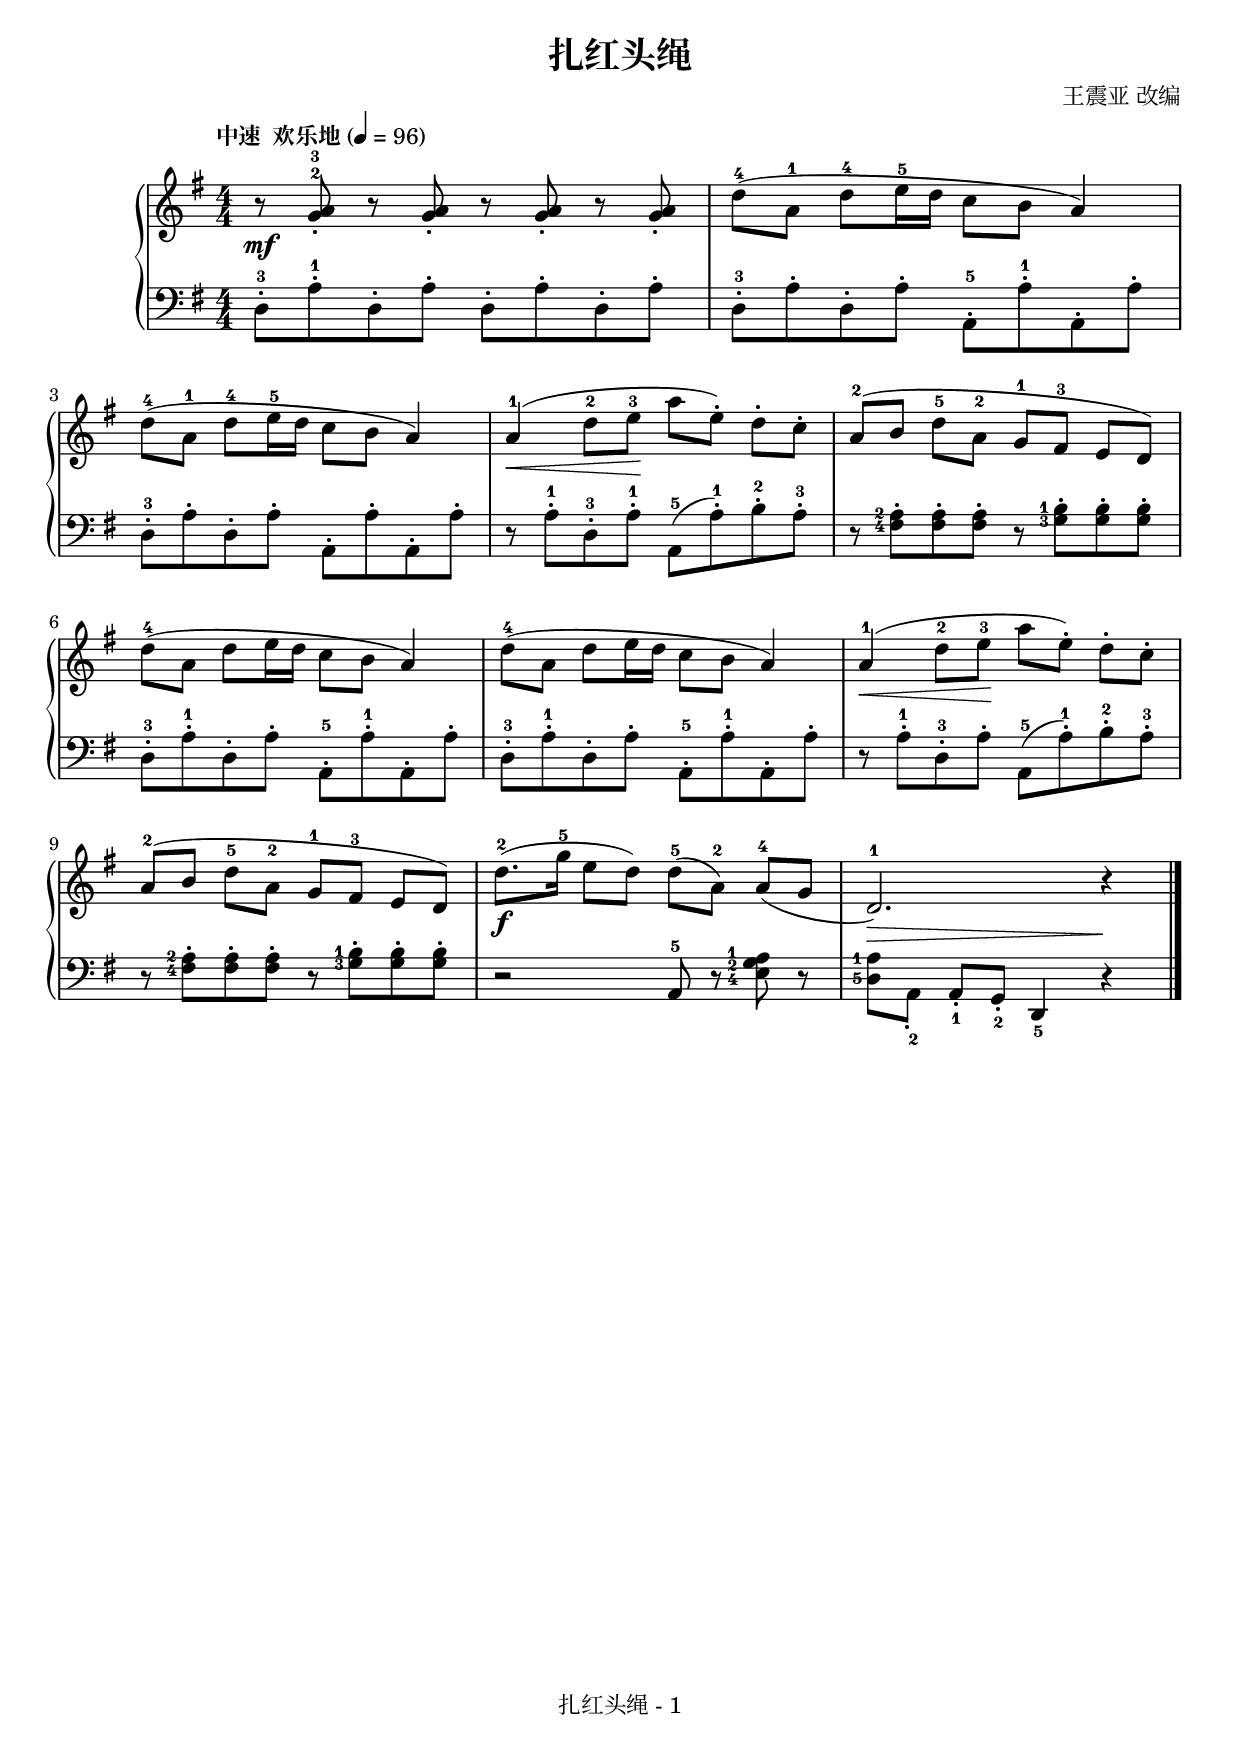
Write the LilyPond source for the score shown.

\version "2.18.2"

songName = "扎红头绳"
\include "../../lib/paper-footer.ily"

\header {
  title = \songName
  arranger = "王震亚 改编"
}

keyTime = {
  \key g \major
  \time 4/4
  \numericTimeSignature
}

upper = \relative c'' {
  \clef treble
  \keyTime
  \tempo "中速  欢乐地" 4=96
  \override Hairpin.to-barline = ##f
  
  r8\mf <g a>_.-2-3 r q_. r q_. r q_. |
  d'8-4( a-1 d-4 e16-5 d c8 b a4) |\break
  
  d8-4( a-1 d-4 e16-5 d c8 b a4) |
  a4-1(\< d8-2 e-3\! a[ e-.]) d-.[ c-.] |
  a8-2([ b] d-5[ a-2] g-1[ fis-3] e[ d]) |\break
  
  d'8-4( a d e16 d c8 b a4) |
  d8-4( a d e16 d c8 b a4) |
  a4-1(\< d8-2 e-3\! a[ e-.]) d-.[ c-.] |\break
  
  a8-2([ b] d-5[ a-2] g-1[ fis-3] e[ d]) |
  d'8.-2\f( g16-5 e8 d) d-5([ a-2]) a-4([ g]|
  d2.-1)\> r4 \! |\bar "|."
}

lower = \relative c {
  \clef bass
  \keyTime
  \override Hairpin.to-barline = ##f
  \dynamicUp
  
  d8-.-3 a'-.-1 d,-. a'-. d,-. a'-. d,-. a'-. |
  d,8-.-3 a'-. d,-. a'-. a,-.-5 a'-.-1 a,-. a'-. |\break
  
  d,8-.-3 a'-. d,-. a'-. a,-. a'-. a,-. a'-. |
  r8 a-.-1 d,-.-3 a'-.-1 a,-5( a'-.-1) b-.-2 a-.-3 |
  \set fingeringOrientations = #'(left) r8 <fis-4 a-2>-. q-. q-. r <g-3 b-1>-. q-. q-. |\break
  
  d8-.-3 a'-.-1 d,-. a'-. a,-.-5 a'-.-1 a,-. a'-. |
  d,8-.-3 a'-.-1 d,-. a'-. a,-.-5 a'-.-1 a,-. a'-. |
  r8 a-.-1 d,-.-3 a'-. a,-5( a'-.-1) b-.-2 a-.-3 |\break
  
  r8 <fis-4 a-2>-. q-. q-. r <g-3 b-1>-. q-. q-. |
  r2 a,8-5 r <e'-4 g-2 a-1> r |
  <d-5 a'-1>8 a_._2 a_._1[ g_._2] d4_5 r |\bar "|."
}

\score {
  \new PianoStaff <<
    \new Staff = "upper" \upper
    \new Staff = "lower" \lower
  >>
  \layout {
    % indent = 0\cm
  }
  \midi { }
}
